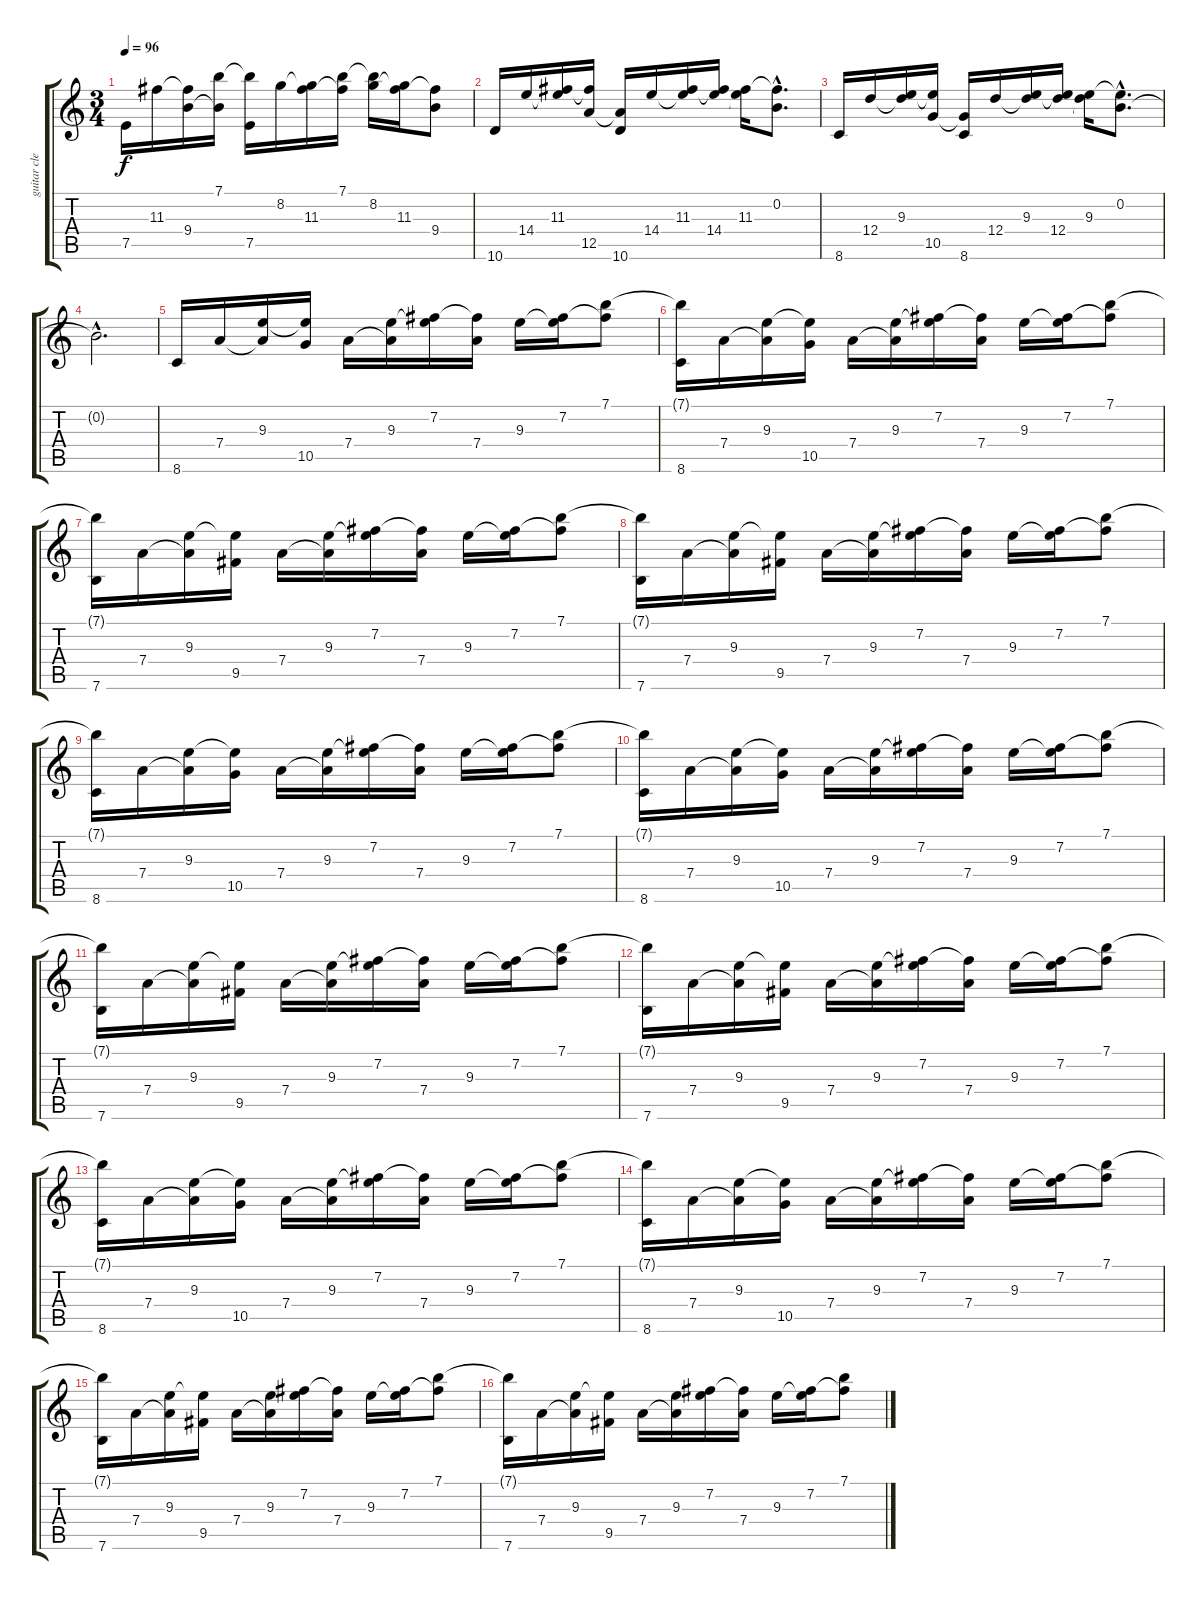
\track ("guitar clean tone and chorus" "guitar cle") {instrument electricguitarjazz}
\staff {score tabs}
\tuning (E4 B3 G3 D3 A2 E2) {hide}
\ts (3 4)
\tempo 96
\clef g2
\ks c
7.5.16{dy f} 11.3.16 (11.3{t} 9.4).16 (7.1 9.4{t}).16 (7.1{t} 7.5).16 8.2.16 (8.2{t} 11.3).16 (7.1 11.3{t}).16 (7.1{t} 8.2).16 (8.2{t} 11.3).16 (11.3{t} 9.4).8 |
10.6.16 14.4.16 (11.3 14.4{t}).16 (11.3{t} 12.5).16 (12.5{t} 10.6).16 14.4.16 (11.3 14.4{t}).16 (11.3{t} 14.4).16 (11.3 14.4{t}).16 (0.2{hac} 11.3{hac t}).8{d} |
8.6.16 12.4.16 (9.3 12.4{t}).16 (9.3{t} 10.5).16 (10.5{t} 8.6).16 12.4.16 (9.3 12.4{t}).16 (9.3{t} 12.4).16 (9.3 12.4{t}).16 (0.2{hac} 9.3{hac t}).8{d} |
0.2{hac t}.2{d} |
8.6.16{volume 5} 7.4.16 (9.3 7.4{t}).16 (9.3{t} 10.5).16 7.4.16 (9.3 7.4{t}).16 (7.2 9.3{t}).16 (7.2{t} 7.4).16 9.3.16 (7.2 9.3{t}).16 (7.1 7.2{t}).8 |
(7.1{t} 8.6).16 7.4.16 (9.3 7.4{t}).16 (9.3{t} 10.5).16 7.4.16 (9.3 7.4{t}).16 (7.2 9.3{t}).16 (7.2{t} 7.4).16 9.3.16 (7.2 9.3{t}).16 (7.1 7.2{t}).8 |
(7.1{t} 7.6).16 7.4.16 (9.3 7.4{t}).16 (9.3{t} 9.5).16 7.4.16 (9.3 7.4{t}).16 (7.2 9.3{t}).16 (7.2{t} 7.4).16 9.3.16 (7.2 9.3{t}).16 (7.1 7.2{t}).8 |
(7.1{t} 7.6).16 7.4.16 (9.3 7.4{t}).16 (9.3{t} 9.5).16 7.4.16 (9.3 7.4{t}).16 (7.2 9.3{t}).16 (7.2{t} 7.4).16 9.3.16 (7.2 9.3{t}).16 (7.1 7.2{t}).8 |
(7.1{t} 8.6).16 7.4.16 (9.3 7.4{t}).16 (9.3{t} 10.5).16 7.4.16 (9.3 7.4{t}).16 (7.2 9.3{t}).16 (7.2{t} 7.4).16 9.3.16 (7.2 9.3{t}).16 (7.1 7.2{t}).8 |
(7.1{t} 8.6).16 7.4.16 (9.3 7.4{t}).16 (9.3{t} 10.5).16 7.4.16 (9.3 7.4{t}).16 (7.2 9.3{t}).16 (7.2{t} 7.4).16 9.3.16 (7.2 9.3{t}).16 (7.1 7.2{t}).8 |
(7.1{t} 7.6).16 7.4.16 (9.3 7.4{t}).16 (9.3{t} 9.5).16 7.4.16 (9.3 7.4{t}).16 (7.2 9.3{t}).16 (7.2{t} 7.4).16 9.3.16 (7.2 9.3{t}).16 (7.1 7.2{t}).8 |
(7.1{t} 7.6).16 7.4.16 (9.3 7.4{t}).16 (9.3{t} 9.5).16 7.4.16 (9.3 7.4{t}).16 (7.2 9.3{t}).16 (7.2{t} 7.4).16 9.3.16 (7.2 9.3{t}).16 (7.1 7.2{t}).8 |
(7.1{t} 8.6).16 7.4.16 (9.3 7.4{t}).16 (9.3{t} 10.5).16 7.4.16 (9.3 7.4{t}).16 (7.2 9.3{t}).16 (7.2{t} 7.4).16 9.3.16 (7.2 9.3{t}).16 (7.1 7.2{t}).8 |
(7.1{t} 8.6).16 7.4.16 (9.3 7.4{t}).16 (9.3{t} 10.5).16 7.4.16 (9.3 7.4{t}).16 (7.2 9.3{t}).16 (7.2{t} 7.4).16 9.3.16 (7.2 9.3{t}).16 (7.1 7.2{t}).8 |
(7.1{t} 7.6).16 7.4.16 (9.3 7.4{t}).16 (9.3{t} 9.5).16 7.4.16 (9.3 7.4{t}).16 (7.2 9.3{t}).16 (7.2{t} 7.4).16 9.3.16 (7.2 9.3{t}).16 (7.1 7.2{t}).8 |
(7.1{t} 7.6).16 7.4.16 (9.3 7.4{t}).16 (9.3{t} 9.5).16 7.4.16 (9.3 7.4{t}).16 (7.2 9.3{t}).16 (7.2{t} 7.4).16 9.3.16 (7.2 9.3{t}).16 (7.1 7.2{t}).8
